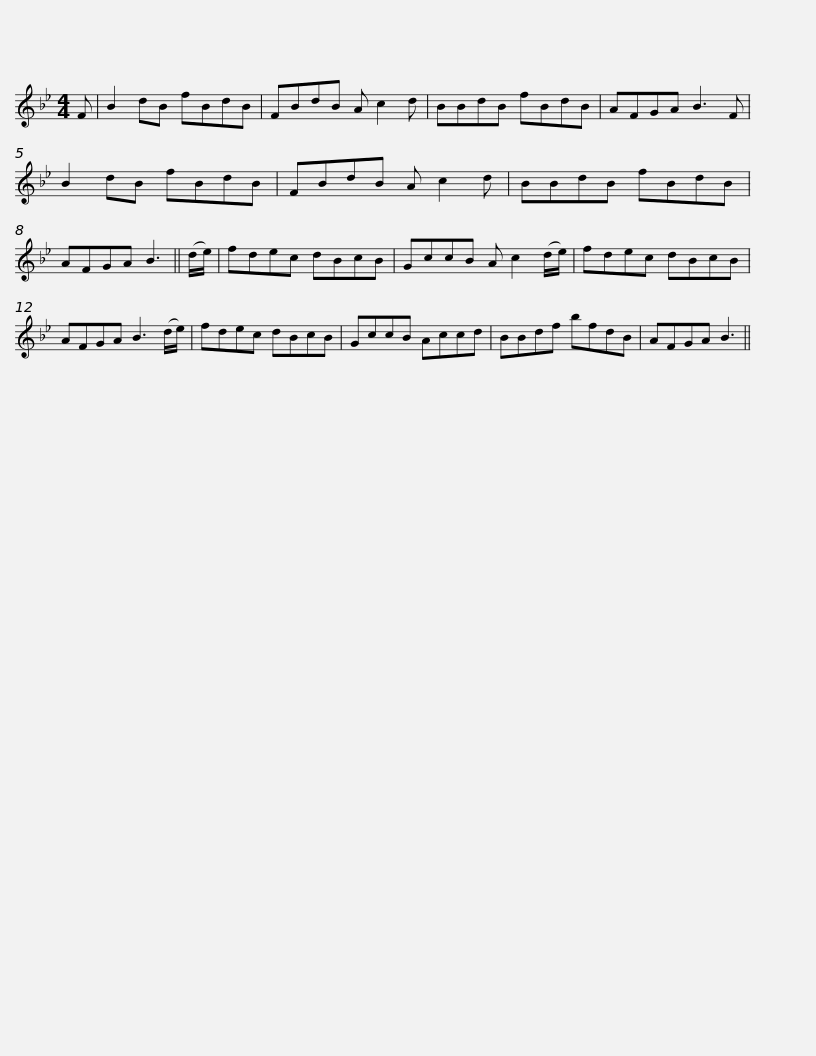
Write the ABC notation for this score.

X:1
L:1/8
M:4/4
I:linebreak $
K:Bb
V:1 treble
V:1
 F | B2 dB fBdB | FBdB A c2 d | BBdB fBdB | AFGA B3 F | %5
 B2 dB fBdB |$ FBdB A c2 d | BBdB fBdB | AFGA B3 || (d/e/) | %10
 fdec dBcB | GccB A c2 (d/e/) |$ fdec dBcB | AFGA B3 (d/e/) | fdec dBcB | %15
 GccB Accd | BBdf bfdB | AFGA B3 || %18
